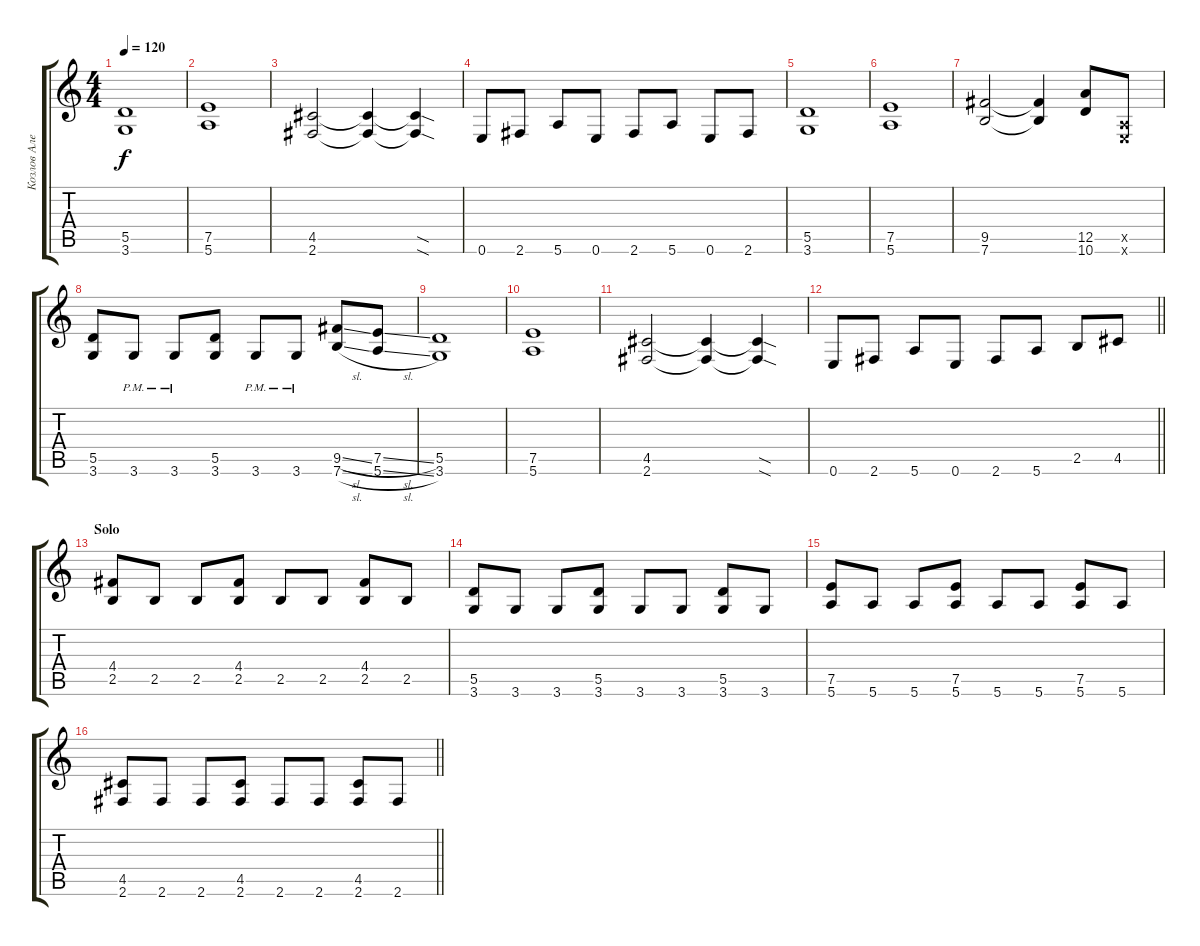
\track ("Козлов Александр  ( Ритм гитара )" "Козлов Але") {instrument distortionguitar}
\staff {score tabs}
\tuning (E4 B3 G3 D3 A2 E2) {hide}
\ts (4 4)
\tempo 120
\clef g2
\ks c
(5.5 3.6).1{dy f} |
(7.5 5.6).1 |
(4.5 2.6).2 (4.5{t} 2.6{t}).4 (4.5{sod t} 2.6{sod t}).4 |
0.6.8 2.6.8 5.6.8 0.6.8 2.6.8 5.6.8 0.6.8 2.6.8 |
(5.5 3.6).1 |
(7.5 5.6).1 |
(9.5 7.6).2 (9.5{t} 7.6{t}).4 (12.5 10.6).8 (0.5{x} 0.6{x}).8 |
(5.5 3.6).8 3.6{pm}.8 3.6{pm}.8 (5.5 3.6).8 3.6{pm}.8 3.6{pm}.8 (9.5{sl} 7.6{sl}).8 (7.5{sl} 5.6{sl}).8 |
(5.5 3.6).1 |
(7.5 5.6).1 |
(4.5 2.6).2 (4.5{t} 2.6{t}).4 (4.5{sod t} 2.6{sod t}).4 |
\barLineRight lightlight
0.6.8 2.6.8 5.6.8 0.6.8 2.6.8 5.6.8 2.5.8 4.5.8 |
\section ("" "Solo")
(4.4 2.5).8 2.5.8 2.5.8 (4.4 2.5).8 2.5.8 2.5.8 (4.4 2.5).8 2.5.8 |
(5.5 3.6).8 3.6.8 3.6.8 (5.5 3.6).8 3.6.8 3.6.8 (5.5 3.6).8 3.6.8 |
(7.5 5.6).8 5.6.8 5.6.8 (7.5 5.6).8 5.6.8 5.6.8 (7.5 5.6).8 5.6.8 |
\barLineRight lightlight
(4.5 2.6).8 2.6.8 2.6.8 (4.5 2.6).8 2.6.8 2.6.8 (4.5 2.6).8 2.6.8
